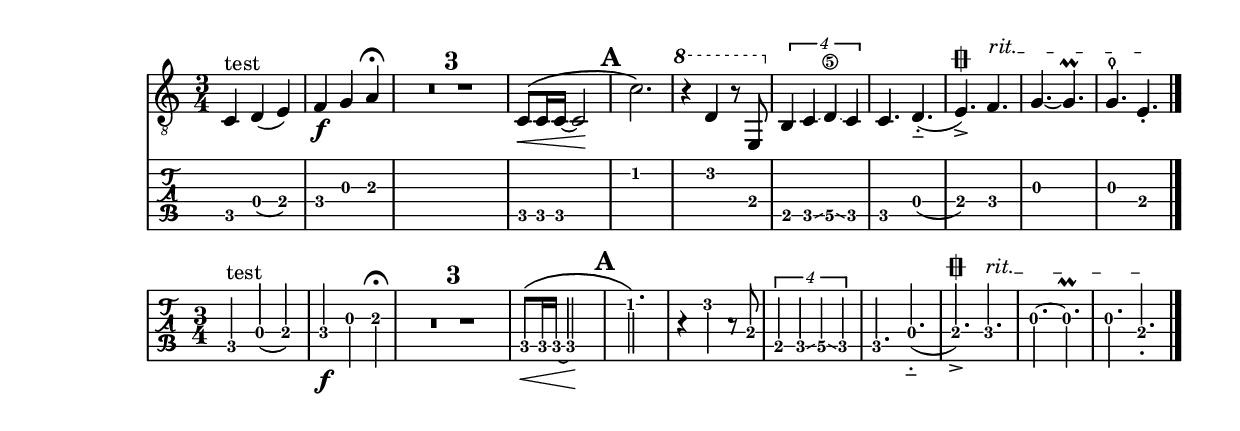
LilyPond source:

\version "2.17.6"

\header{ texidoc = "As default, tablature staves show only the fret numbers, because
                    in most situations, they are combined with normal staves.
                    When used without standard notation, @code{tabFullNotation}
                    can be used."
       }

tabstuff = {
  \time 3/4
  \compressFullBarRests
  c4^"test" d( e) |
  f4\f g a^\fermata |
  R2.*3 |
  c8\<\( c16 c ~ c2\! |
  \mark \default
  c'2.\) |
  \ottava #1
  r4 d'4 r8 e |
  \ottava #0
  \times 3/4 { b,4 c \glissando d\5 \glissando c } |
  c4. d-_( |
  e\varcoda-> )
  \override TextSpanner.bound-details.left.text = "rit." f\startTextSpan |
  g ~ g\prall |
  g\thumb e-.\stopTextSpan
  \bar "|."
}

#(set-global-staff-size 18)

\score {
  <<
    \new Staff { \clef "G_8" \tabstuff }
    \new TabStaff   { \tabstuff }
  >>
}

\score {
  \new TabStaff {
    \tabFullNotation
    \tabstuff
  }
}
